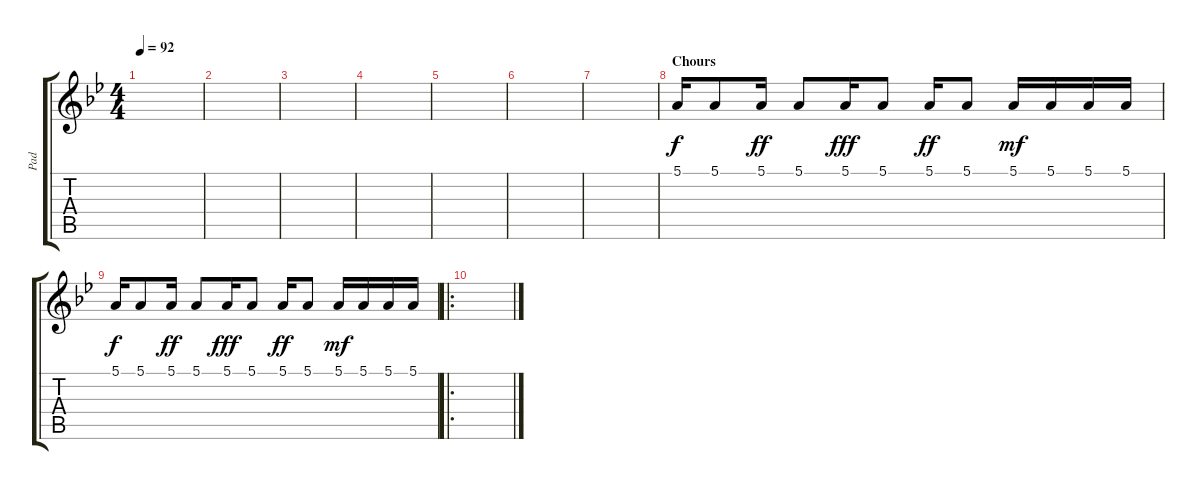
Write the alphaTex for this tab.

\track ("Pad" "Pad") {instrument pad3polysynth}
\staff {score tabs}
\tuning (E4 B3 G3 D3 A2 E2) {hide}
\ts (4 4)
\tempo 92
\clef g2
\ks bb
|
|
|
|
|
|
|
\section ("" "Chours")
5.1.16{dy f} 5.1.8 5.1.16{dy ff} 5.1.8 5.1.16{dy fff} 5.1.8 5.1.16{dy ff} 5.1.8 5.1.16{dy mf} 5.1.16 5.1.16 5.1.16 |
5.1.16{dy f} 5.1.8 5.1.16{dy ff} 5.1.8 5.1.16{dy fff} 5.1.8 5.1.16{dy ff} 5.1.8 5.1.16{dy mf} 5.1.16 5.1.16 5.1.16 |
\ro
